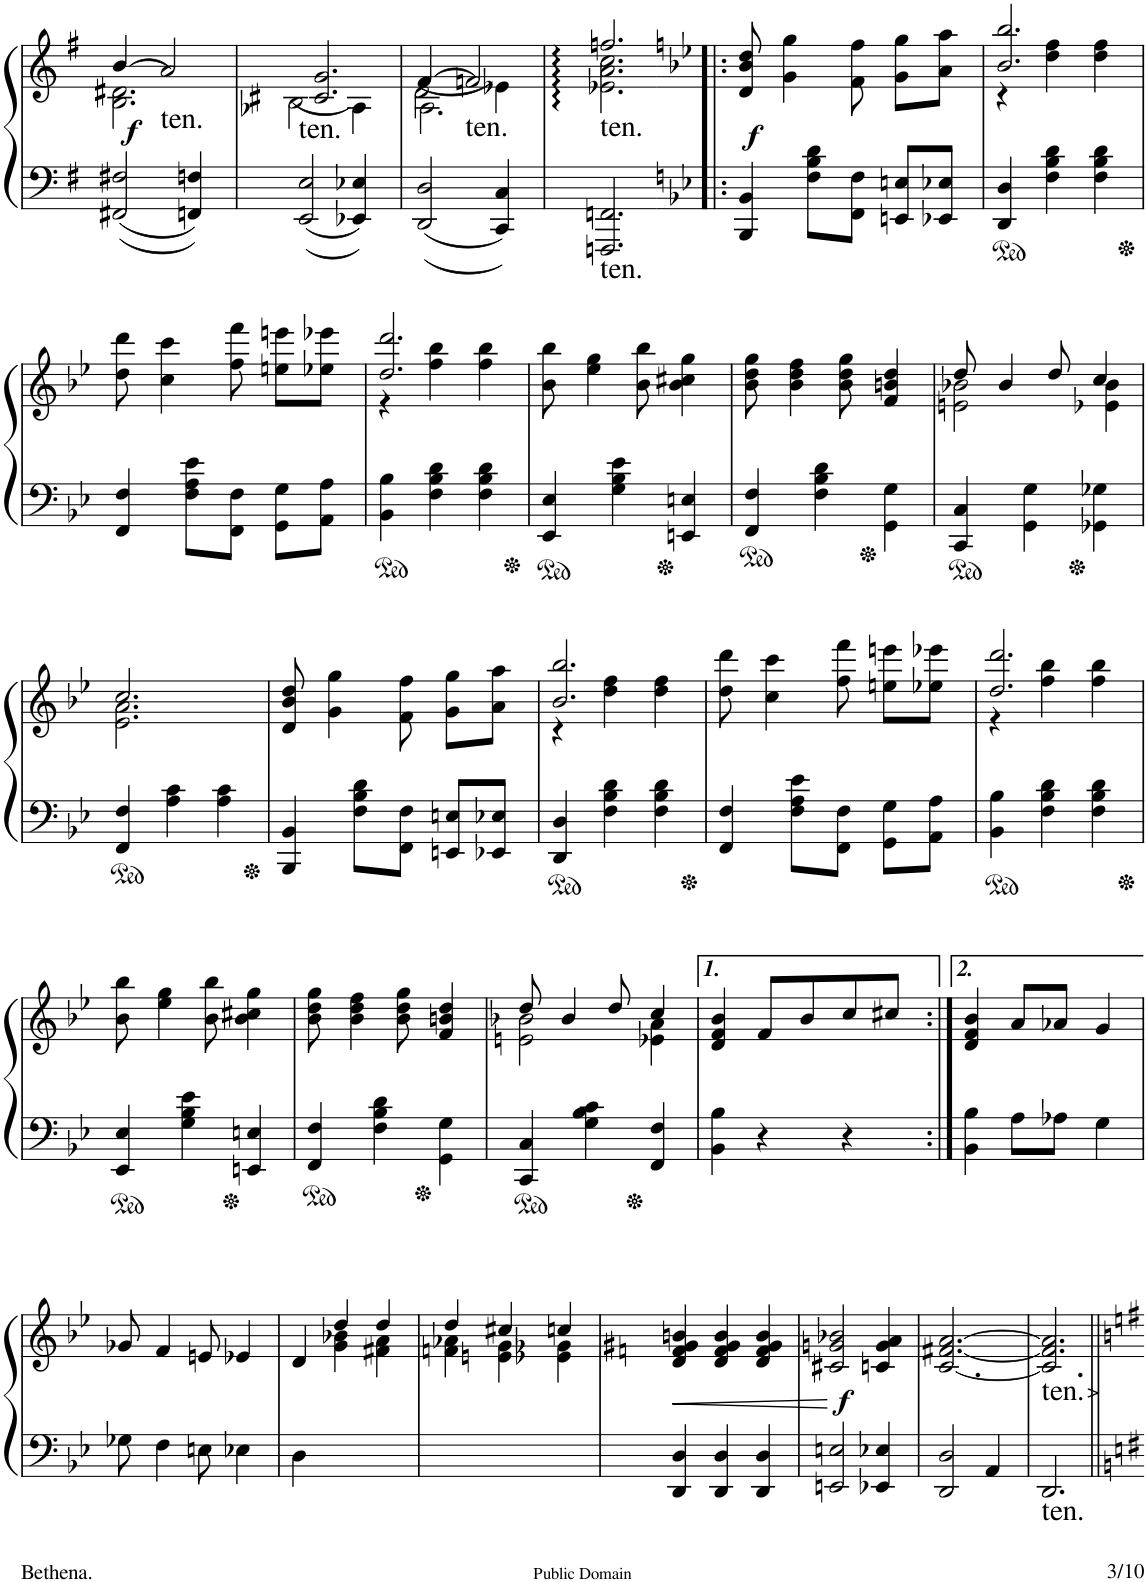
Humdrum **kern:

**kern	**kern	**dynam
*part1	*part1	*part1
*staff2	*staff1	*staff1/2
*I"Piano	*	*
*I'Pno.	*	*
!!LO:PB:g=z
*clefF4	*clefG2	*
*k[f#]	*k[f#]	*
*G:	*G:	*
*M3/4	*M3/4	*
=25	=25	=25
*	*^	*
!	!	!	!LO:DY:b
2FF#X/ 2F#X/	(4b/	2.B\ 2.d#X\	f
!	!LO:TX:b:t=ten.	!	!
.	2a/)	.	.
4FFn/ 4Fn/	.	.	.
=26	=26	=26	=26
!	!LO:TX:b:t=ten.	!	!
2EE/ 2E/	2.c#X/ 2.g/	(2B-X\	.
4EE-X/ 4E-X/	.	4A\)	.
=27	=27	=27	=27
*	*	*^	*
2DD/ 2D/	(4f#/	(2d\	2.A\	.
!	!LO:TX:b:t=ten.	!	!	!
.	2fn/)	.	.	.
4CC/ 4C/	.	4e-X\)	.	.
*	*	*v	*v	*
=28	=28	=28	=28
!	!LO:TX:b:t=ten.	!	!
!LO:TX:b:t=ten.	!	!	!
2.FFFn/ 2.FFn/	2.ffn/	2.e-X\: 2.a\: 2.cc\:	.
*	*v	*v	*
=29!|:	=29!|:	=29!|:
*k[b-e-]	*k[b-e-]	*
*B-:	*B-:	*
*	*^	*
!	!	!	!LO:DY:b
*	*v	*v	*
4BBB-/ 4BB-/	8d/ 8b-/ 8dd/	f
.	4g\ 4gg\	.
8F\ 8B-\ 8d\L	.	.
8FF\ 8F\J	8f\ 8ff\	.
8EEn/ 8En/L	8g\ 8gg\L	.
8EE-X/ 8E-X/J	8a\ 8aa\J	.
=30	=30	=30
*	*^	*
4DD/ 4D/	2.b-/ 2.bb-/	4r	.
4F\ 4B-\ 4d\	.	4dd\ 4ff\	.
4F\ 4B-\ 4d\	.	4dd\ 4ff\	.
*	*v	*v	*
!!LO:LB:g=z
=31	=31	=31
4FF/ 4F/	8dd\ 8ddd\	.
.	4cc\ 4ccc\	.
8F\ 8A\ 8e-\L	.	.
8FF\ 8F\J	8ff\ 8fff\	.
8GG\ 8G\L	8een\ 8eeen\L	.
8AA\ 8A\J	8ee-X\ 8eee-X\J	.
=32	=32	=32
*	*^	*
4BB-\ 4B-\	2.dd/ 2.ddd/	4r	.
4F\ 4B-\ 4d\	.	4ff\ 4bb-\	.
4F\ 4B-\ 4d\	.	4ff\ 4bb-\	.
*	*v	*v	*
=33	=33	=33
4EE-/ 4E-/	8b-\ 8bb-\	.
.	4ee-\ 4gg\	.
4G\ 4B-\ 4e-\	.	.
.	8b-\ 8bb-\	.
4EEn/ 4En/	4b-\ 4cc#X\ 4gg\	.
=34	=34	=34
4FF/ 4F/	8b-\ 8dd\ 8gg\	.
.	4b-\ 4dd\ 4ff\	.
4F\ 4B-\ 4d\	.	.
.	8b-\ 8dd\ 8gg\	.
4GG\ 4G\	4f/ 4bn/ 4dd/	.
=35	=35	=35
*	*^	*
4CC/ 4C/	8dd/	2en\ 2b-X\	.
.	4b-/	.	.
4GG\ 4G\	.	.	.
.	8dd/	.	.
4GG-X\ 4G-X\	4cc/	4e-X\ 4b-\	.
!!LO:LB:g=z	!!
=36	=36	=36	=36
4FF/ 4F/	2.cc/	2.e-\ 2.a\	.
4A\ 4c\	.	.	.
4A\ 4c\	.	.	.
*	*v	*v	*
=37	=37	=37
4BBB-/ 4BB-/	8d/ 8b-/ 8dd/	.
.	4g\ 4gg\	.
8F\ 8B-\ 8d\L	.	.
8FF\ 8F\J	8f\ 8ff\	.
8EEn/ 8En/L	8g\ 8gg\L	.
8EE-X/ 8E-X/J	8a\ 8aa\J	.
=38	=38	=38
*	*^	*
4DD/ 4D/	2.b-/ 2.bb-/	4r	.
4F\ 4B-\ 4d\	.	4dd\ 4ff\	.
4F\ 4B-\ 4d\	.	4dd\ 4ff\	.
*	*v	*v	*
=39	=39	=39
4FF/ 4F/	8dd\ 8ddd\	.
.	4cc\ 4ccc\	.
8F\ 8A\ 8e-\L	.	.
8FF\ 8F\J	8ff\ 8fff\	.
8GG\ 8G\L	8een\ 8eeen\L	.
8AA\ 8A\J	8ee-X\ 8eee-X\J	.
=40	=40	=40
*	*^	*
4BB-\ 4B-\	2.dd/ 2.ddd/	4r	.
4F\ 4B-\ 4d\	.	4ff\ 4bb-\	.
4F\ 4B-\ 4d\	.	4ff\ 4bb-\	.
*	*v	*v	*
!!LO:LB:g=z
=41	=41	=41
4EE-/ 4E-/	8b-\ 8bb-\	.
.	4ee-\ 4gg\	.
4G\ 4B-\ 4e-\	.	.
.	8b-\ 8bb-\	.
4EEn/ 4En/	4b-\ 4cc#X\ 4gg\	.
=42	=42	=42
4FF/ 4F/	8b-\ 8dd\ 8gg\	.
.	4b-\ 4dd\ 4ff\	.
4F\ 4B-\ 4d\	.	.
.	8b-\ 8dd\ 8gg\	.
4GG\ 4G\	4f/ 4bn/ 4dd/	.
=43	=43	=43
*	*^	*
4CC/ 4C/	8dd/	2en\ 2b-X\	.
.	4b-/	.	.
4G\ 4B-\ 4c\	.	.	.
.	8dd/	.	.
4FF/ 4F/	4cc/	4e-X\ 4a\	.
*	*v	*v	*
=44	=44	=44
4BB-\ 4B-\	4d/ 4f/ 4b-/	.
4r	8f/L	.
.	8b-/	.
4r	8cc/	.
.	8cc#X/J	.
=45:|!	=45:|!	=45:|!
4BB-\ 4B-\	4d/ 4f/ 4b-/	.
8A\L	8a/L	.
8A-X\J	8a-X/J	.
4G\	4g/	.
!!LO:LB:g=z
=46	=46	=46
8G-X\	8g-X/	.
4F\	4f/	.
8En\	8en/	.
4E-X\	4e-X/	.
=47	=47	=47
*	*^	*
4D\	4d/	4ryy	.
2ryy	4dd/	4g\ 4b-X\	.
.	4dd/	4f#X\ 4a\	.
=48	=48	=48	=48
2.ryy	4dd/	4fn\ 4a-X\	.
.	4cc#X/	4en\ 4g\	.
.	4ccn/	4e-X\ 4g-X\	.
=49	=49	=49	=49
!	!	!	!LO:HP:b
*	*v	*v	*
4DD/ 4D/	4d/ 4fn/ 4g#X/ 4bn/	<
4DD/ 4D/	4d/ 4f/ 4g#/ 4b/	.
4DD/ 4D/	4d/ 4f/ 4g#/ 4b/	.
.	.	[
=50	=50	=50
!	!	!LO:DY:b
2EEn/ 2En/	2c#X/ 2gn/ 2b-X/	f
4EE-X/ 4E-X/	4cn/ 4g/ 4a/	.
=51	=51	=51
2DD/ 2D/	[2.c/ [2.f#X/ [2.a/	.
4AA/	.	.
=52	=52	=52
!	!LO:TX:b:t=ten.	!
!LO:TX:b:t=ten.	!	!
!	!	!LO:HP:b
2.DD/	2.c/] 2.f#/] 2.a/]	>
.	.	]
=||	=||	=||
*-	*-	*-
